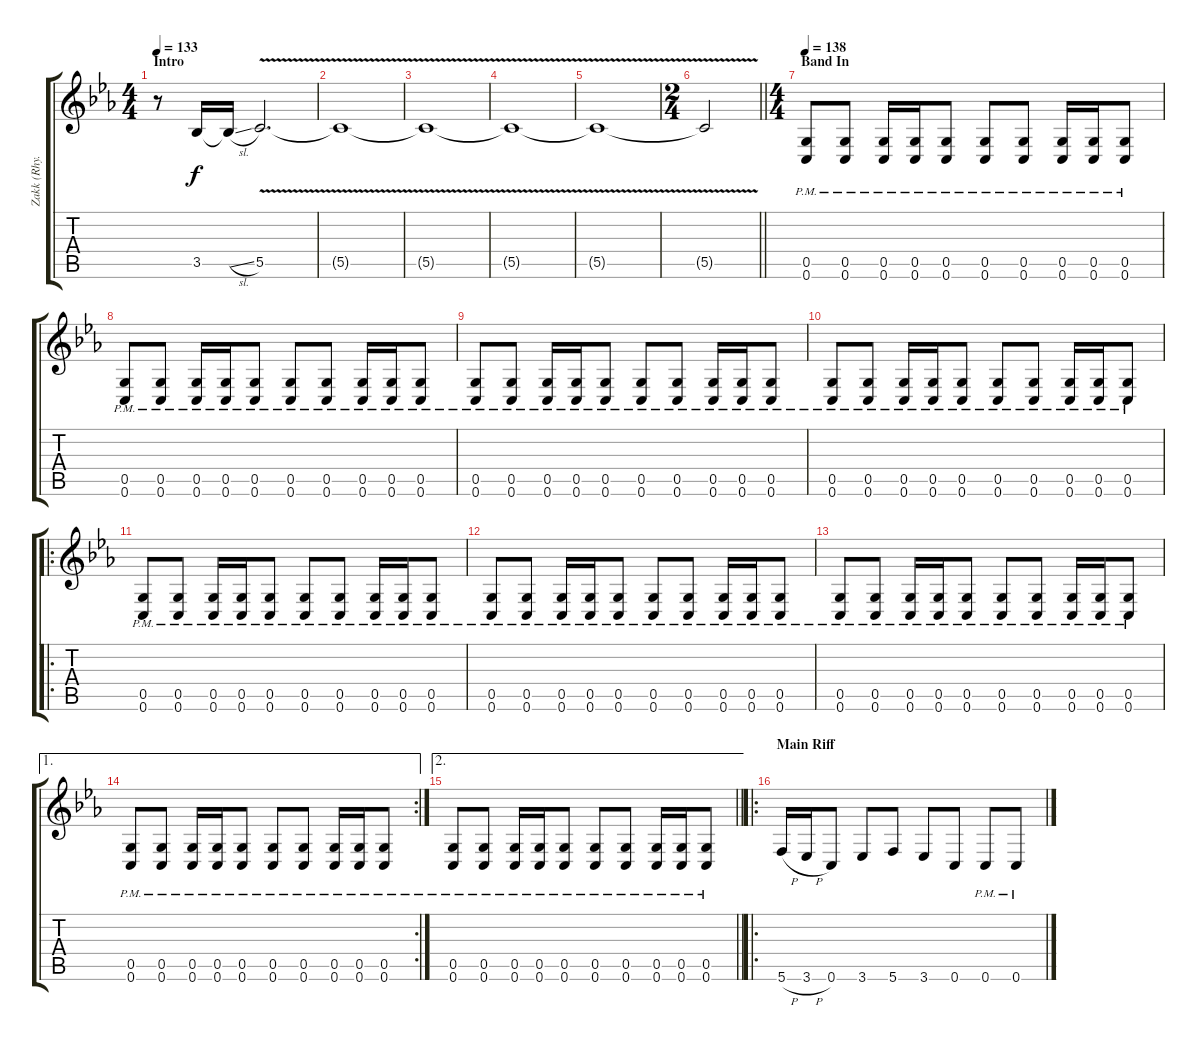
\track ("Zakk (Rhy.)" "Zakk (Rhy.") {instrument distortionguitar}
\staff {score tabs}
\tuning (D4 A3 F3 C3 G2 C2) {hide}
\ts (4 4)
\section ("" "Intro")
\tempo 133
\clef g2
\ks eb
r.8{dy f instrument distortionguitar} 3.5.16 3.5{sl t}.16 5.5{v}.2{d} |
5.5{v t}.1 |
5.5{v t}.1 |
5.5{v t}.1 |
5.5{v t}.1 |
\ts (2 4)
\barLineRight lightlight
5.5{v t}.2 |
\ts (4 4)
\section ("" "Band In")
\tempo 138
(0.5{pm} 0.6{pm}).8 (0.5{pm} 0.6{pm}).8 (0.5{pm} 0.6{pm}).16 (0.5{pm} 0.6{pm}).16 (0.5{pm} 0.6{pm}).8 (0.5{pm} 0.6{pm}).8 (0.5{pm} 0.6{pm}).8 (0.5{pm} 0.6{pm}).16 (0.5{pm} 0.6{pm}).16 (0.5{pm} 0.6{pm}).8 |
(0.5{pm} 0.6{pm}).8 (0.5{pm} 0.6{pm}).8 (0.5{pm} 0.6{pm}).16 (0.5{pm} 0.6{pm}).16 (0.5{pm} 0.6{pm}).8 (0.5{pm} 0.6{pm}).8 (0.5{pm} 0.6{pm}).8 (0.5{pm} 0.6{pm}).16 (0.5{pm} 0.6{pm}).16 (0.5{pm} 0.6{pm}).8 |
(0.5{pm} 0.6{pm}).8 (0.5{pm} 0.6{pm}).8 (0.5{pm} 0.6{pm}).16 (0.5{pm} 0.6{pm}).16 (0.5{pm} 0.6{pm}).8 (0.5{pm} 0.6{pm}).8 (0.5{pm} 0.6{pm}).8 (0.5{pm} 0.6{pm}).16 (0.5{pm} 0.6{pm}).16 (0.5{pm} 0.6{pm}).8 |
(0.5{pm} 0.6{pm}).8 (0.5{pm} 0.6{pm}).8 (0.5{pm} 0.6{pm}).16 (0.5{pm} 0.6{pm}).16 (0.5{pm} 0.6{pm}).8 (0.5{pm} 0.6{pm}).8 (0.5{pm} 0.6{pm}).8 (0.5{pm} 0.6{pm}).16 (0.5{pm} 0.6{pm}).16 (0.5{pm} 0.6{pm}).8 |
\ro
(0.5{pm} 0.6{pm}).8 (0.5{pm} 0.6{pm}).8 (0.5{pm} 0.6{pm}).16 (0.5{pm} 0.6{pm}).16 (0.5{pm} 0.6{pm}).8 (0.5{pm} 0.6{pm}).8 (0.5{pm} 0.6{pm}).8 (0.5{pm} 0.6{pm}).16 (0.5{pm} 0.6{pm}).16 (0.5{pm} 0.6{pm}).8 |
(0.5{pm} 0.6{pm}).8 (0.5{pm} 0.6{pm}).8 (0.5{pm} 0.6{pm}).16 (0.5{pm} 0.6{pm}).16 (0.5{pm} 0.6{pm}).8 (0.5{pm} 0.6{pm}).8 (0.5{pm} 0.6{pm}).8 (0.5{pm} 0.6{pm}).16 (0.5{pm} 0.6{pm}).16 (0.5{pm} 0.6{pm}).8 |
(0.5{pm} 0.6{pm}).8 (0.5{pm} 0.6{pm}).8 (0.5{pm} 0.6{pm}).16 (0.5{pm} 0.6{pm}).16 (0.5{pm} 0.6{pm}).8 (0.5{pm} 0.6{pm}).8 (0.5{pm} 0.6{pm}).8 (0.5{pm} 0.6{pm}).16 (0.5{pm} 0.6{pm}).16 (0.5{pm} 0.6{pm}).8 |
\ae 1
\rc 2
(0.5{pm} 0.6{pm}).8 (0.5{pm} 0.6{pm}).8 (0.5{pm} 0.6{pm}).16 (0.5{pm} 0.6{pm}).16 (0.5{pm} 0.6{pm}).8 (0.5{pm} 0.6{pm}).8 (0.5{pm} 0.6{pm}).8 (0.5{pm} 0.6{pm}).16 (0.5{pm} 0.6{pm}).16 (0.5{pm} 0.6{pm}).8 |
\ae 2
\barLineRight lightlight
(0.5{pm} 0.6{pm}).8 (0.5{pm} 0.6{pm}).8 (0.5{pm} 0.6{pm}).16 (0.5{pm} 0.6{pm}).16 (0.5{pm} 0.6{pm}).8 (0.5{pm} 0.6{pm}).8 (0.5{pm} 0.6{pm}).8 (0.5{pm} 0.6{pm}).16 (0.5{pm} 0.6{pm}).16 (0.5{pm} 0.6{pm}).8 |
\ro
\section ("" "Main Riff")
5.6{h}.16 3.6{h}.16 0.6.8 3.6.8 5.6.8 3.6.8 0.6.8 0.6{pm}.8 0.6{pm}.8
